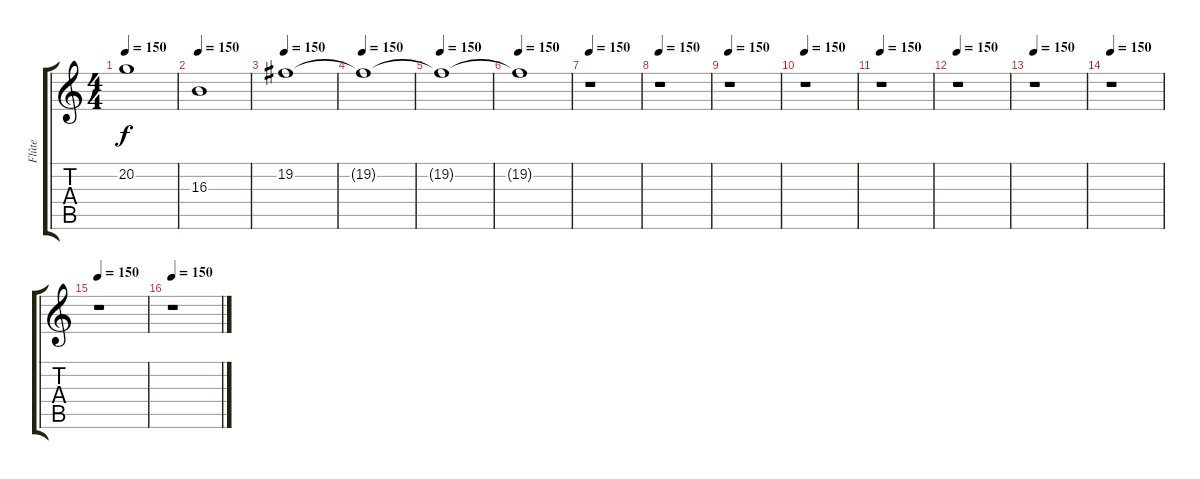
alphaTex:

\track ("Flûte" "Flûte") {instrument flute}
\staff {score tabs}
\tuning (E4 B3 G3 D3 A2 E2) {hide}
\ts (4 4)
\tempo 150
\clef g2
\ks c
20.2.1{dy f} |
\tempo 150
16.3.1 |
\tempo 150
19.2.1 |
\tempo 150
19.2{t}.1 |
\tempo 150
19.2{t}.1 |
\tempo 150
19.2{t}.1 |
\tempo 150
r.1 |
\tempo 150
r.1 |
\tempo 150
r.1 |
\tempo 150
r.1 |
\tempo 150
r.1 |
\tempo 150
r.1 |
\tempo 150
r.1 |
\tempo 150
r.1 |
\tempo 150
r.1 |
\tempo 150
r.1
